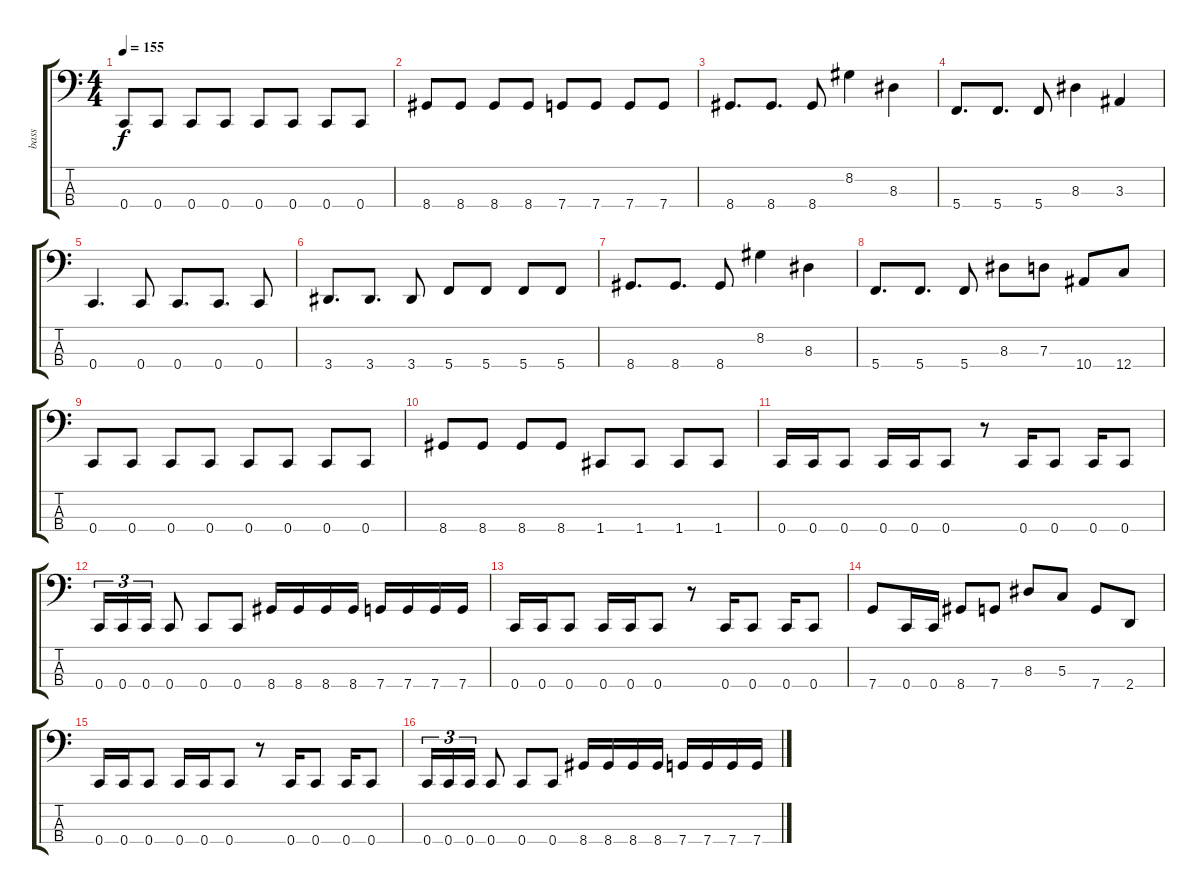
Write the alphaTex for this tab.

\track ("bass" "bass") {instrument electricbasspick}
\staff {score tabs}
\tuning (F2 C2 G1 C1) {hide}
\ts (4 4)
\tempo 155
\clef f4
\ks c
0.4.8{dy f} 0.4.8 0.4.8 0.4.8 0.4.8 0.4.8 0.4.8 0.4.8 |
8.4.8 8.4.8 8.4.8 8.4.8 7.4.8 7.4.8 7.4.8 7.4.8 |
8.4.8{d} 8.4.8{d} 8.4.8 8.2.4 8.3.4 |
5.4.8{d} 5.4.8{d} 5.4.8 8.3.4 3.3.4 |
0.4.4{d} 0.4.8 0.4.8{d} 0.4.8{d} 0.4.8 |
3.4.8{d} 3.4.8{d} 3.4.8 5.4.8 5.4.8 5.4.8 5.4.8 |
8.4.8{d} 8.4.8{d} 8.4.8 8.2.4 8.3.4 |
5.4.8{d} 5.4.8{d} 5.4.8 8.3.8 7.3.8 10.4.8 12.4.8 |
0.4.8 0.4.8 0.4.8 0.4.8 0.4.8 0.4.8 0.4.8 0.4.8 |
8.4.8 8.4.8 8.4.8 8.4.8 1.4.8 1.4.8 1.4.8 1.4.8 |
0.4.16 0.4.16 0.4.8 0.4.16 0.4.16 0.4.8 r.8 0.4.16 0.4.8 0.4.16 0.4.8 |
0.4.16{tu (3 2)} 0.4.16{tu (3 2)} 0.4.16{tu (3 2)} 0.4.8 0.4.8 0.4.8 8.4.16 8.4.16 8.4.16 8.4.16 7.4.16 7.4.16 7.4.16 7.4.16 |
0.4.16 0.4.16 0.4.8 0.4.16 0.4.16 0.4.8 r.8 0.4.16 0.4.8 0.4.16 0.4.8 |
7.4.8 0.4.16 0.4.16 8.4.8 7.4.8 8.3.8 5.3.8 7.4.8 2.4.8 |
0.4.16 0.4.16 0.4.8 0.4.16 0.4.16 0.4.8 r.8 0.4.16 0.4.8 0.4.16 0.4.8 |
0.4.16{tu (3 2)} 0.4.16{tu (3 2)} 0.4.16{tu (3 2)} 0.4.8 0.4.8 0.4.8 8.4.16 8.4.16 8.4.16 8.4.16 7.4.16 7.4.16 7.4.16 7.4.16
